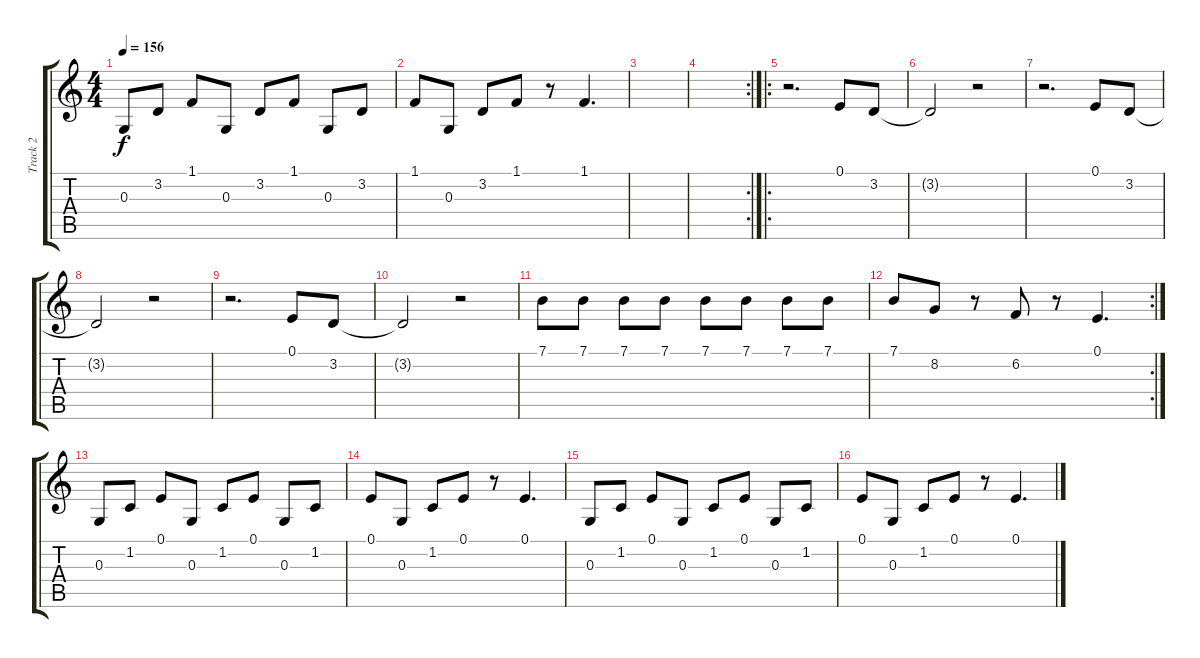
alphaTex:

\track ("Track 2" "Track 2") {instrument acousticgrandpiano}
\staff {score tabs}
\tuning (E4 B3 G3 D3 A2 E2) {hide}
\ts (4 4)
\tempo 156
\clef g2
\ks c
0.3.8{dy f} 3.2.8 1.1.8 0.3.8 3.2.8 1.1.8 0.3.8 3.2.8 |
1.1.8 0.3.8 3.2.8 1.1.8 r.8 1.1.4{d} |
|
\rc 2
|
\ro
r.2{d} 0.1.8 3.2.8 |
3.2{t}.2 r.2 |
r.2{d} 0.1.8 3.2.8 |
3.2{t}.2 r.2 |
r.2{d} 0.1.8 3.2.8 |
3.2{t}.2 r.2 |
7.1.8 7.1.8 7.1.8 7.1.8 7.1.8 7.1.8 7.1.8 7.1.8 |
\rc 2
7.1.8 8.2.8 r.8 6.2.8 r.8 0.1.4{d} |
0.3.8 1.2.8 0.1.8 0.3.8 1.2.8 0.1.8 0.3.8 1.2.8 |
0.1.8 0.3.8 1.2.8 0.1.8 r.8 0.1.4{d} |
0.3.8 1.2.8 0.1.8 0.3.8 1.2.8 0.1.8 0.3.8 1.2.8 |
0.1.8 0.3.8 1.2.8 0.1.8 r.8 0.1.4{d}
